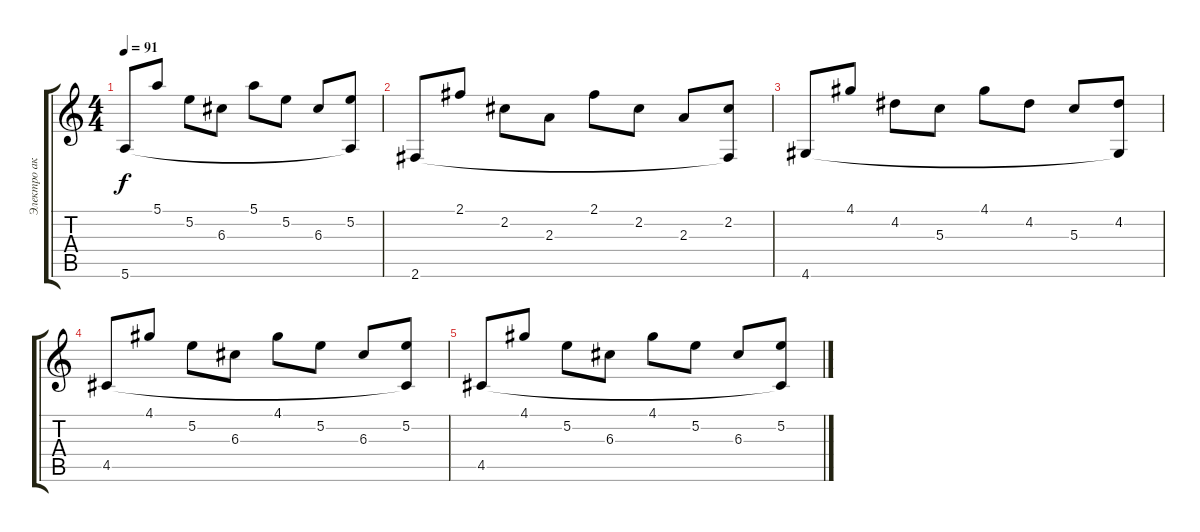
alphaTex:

\track ("Электро акустика (ритм)" "Электро ак") {instrument electricguitarjazz}
\staff {score tabs}
\tuning (E4 B3 G3 D3 A2 E2) {hide}
\ts (4 4)
\tempo 91
\clef g2
\ks c
5.6.8{dy f} 5.1.8 5.2.8 6.3.8 5.1.8 5.2.8 6.3.8 (5.2 5.6{t}).8 |
2.6.8 2.1.8 2.2.8 2.3.8 2.1.8 2.2.8 2.3.8 (2.2 2.6{t}).8 |
4.6.8 4.1.8 4.2.8 5.3.8 4.1.8 4.2.8 5.3.8 (4.2 4.6{t}).8 |
4.5.8 4.1.8 5.2.8 6.3.8 4.1.8 5.2.8 6.3.8 (5.2 4.5{t}).8 |
4.5.8 4.1.8 5.2.8 6.3.8 4.1.8 5.2.8 6.3.8 (5.2 4.5{t}).8
